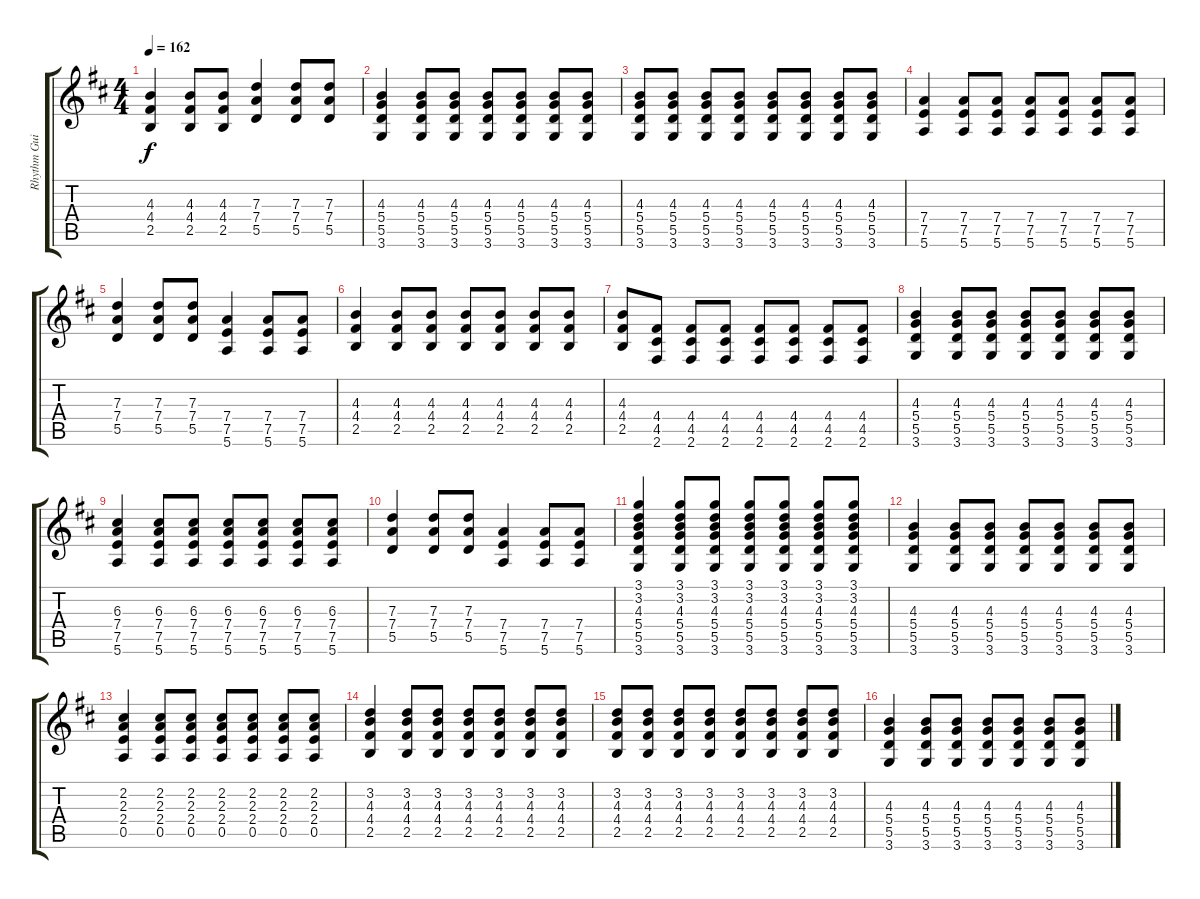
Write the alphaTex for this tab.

\track ("Rhythm Guitar 1" "Rhythm Gui") {instrument overdrivenguitar}
\staff {score tabs}
\tuning (E4 B3 G3 D3 A2 E2) {hide}
\ts (4 4)
\tempo 162
\clef g2
\ks d
(4.3 4.4 2.5).4{dy f} (4.3 4.4 2.5).8 (4.3 4.4 2.5).8 (7.3 7.4 5.5).4 (7.3 7.4 5.5).8 (7.3 7.4 5.5).8 |
(4.3 5.4 5.5 3.6).4 (4.3 5.4 5.5 3.6).8 (4.3 5.4 5.5 3.6).8 (4.3 5.4 5.5 3.6).8 (4.3 5.4 5.5 3.6).8 (4.3 5.4 5.5 3.6).8 (4.3 5.4 5.5 3.6).8 |
(4.3 5.4 5.5 3.6).8 (4.3 5.4 5.5 3.6).8 (4.3 5.4 5.5 3.6).8 (4.3 5.4 5.5 3.6).8 (4.3 5.4 5.5 3.6).8 (4.3 5.4 5.5 3.6).8 (4.3 5.4 5.5 3.6).8 (4.3 5.4 5.5 3.6).8 |
(7.4 7.5 5.6).4 (7.4 7.5 5.6).8 (7.4 7.5 5.6).8 (7.4 7.5 5.6).8 (7.4 7.5 5.6).8 (7.4 7.5 5.6).8 (7.4 7.5 5.6).8 |
(7.3 7.4 5.5).4 (7.3 7.4 5.5).8 (7.3 7.4 5.5).8 (7.4 7.5 5.6).4 (7.4 7.5 5.6).8 (7.4 7.5 5.6).8 |
(4.3 4.4 2.5).4 (4.3 4.4 2.5).8 (4.3 4.4 2.5).8 (4.3 4.4 2.5).8 (4.3 4.4 2.5).8 (4.3 4.4 2.5).8 (4.3 4.4 2.5).8 |
(4.3 4.4 2.5).8 (4.4 4.5 2.6).8 (4.4 4.5 2.6).8 (4.4 4.5 2.6).8 (4.4 4.5 2.6).8 (4.4 4.5 2.6).8 (4.4 4.5 2.6).8 (4.4 4.5 2.6).8 |
(4.3 5.4 5.5 3.6).4 (4.3 5.4 5.5 3.6).8 (4.3 5.4 5.5 3.6).8 (4.3 5.4 5.5 3.6).8 (4.3 5.4 5.5 3.6).8 (4.3 5.4 5.5 3.6).8 (4.3 5.4 5.5 3.6).8 |
(6.3 7.4 7.5 5.6).4 (6.3 7.4 7.5 5.6).8 (6.3 7.4 7.5 5.6).8 (6.3 7.4 7.5 5.6).8 (6.3 7.4 7.5 5.6).8 (6.3 7.4 7.5 5.6).8 (6.3 7.4 7.5 5.6).8 |
(7.3 7.4 5.5).4 (7.3 7.4 5.5).8 (7.3 7.4 5.5).8 (7.4 7.5 5.6).4 (7.4 7.5 5.6).8 (7.4 7.5 5.6).8 |
(3.1 3.2 4.3 5.4 5.5 3.6).4 (3.1 3.2 4.3 5.4 5.5 3.6).8 (3.1 3.2 4.3 5.4 5.5 3.6).8 (3.1 3.2 4.3 5.4 5.5 3.6).8 (3.1 3.2 4.3 5.4 5.5 3.6).8 (3.1 3.2 4.3 5.4 5.5 3.6).8 (3.1 3.2 4.3 5.4 5.5 3.6).8 |
(4.3 5.4 5.5 3.6).4 (4.3 5.4 5.5 3.6).8 (4.3 5.4 5.5 3.6).8 (4.3 5.4 5.5 3.6).8 (4.3 5.4 5.5 3.6).8 (4.3 5.4 5.5 3.6).8 (4.3 5.4 5.5 3.6).8 |
(2.2 2.3 2.4 0.5).4 (2.2 2.3 2.4 0.5).8 (2.2 2.3 2.4 0.5).8 (2.2 2.3 2.4 0.5).8 (2.2 2.3 2.4 0.5).8 (2.2 2.3 2.4 0.5).8 (2.2 2.3 2.4 0.5).8 |
(3.2 4.3 4.4 2.5).4 (3.2 4.3 4.4 2.5).8 (3.2 4.3 4.4 2.5).8 (3.2 4.3 4.4 2.5).8 (3.2 4.3 4.4 2.5).8 (3.2 4.3 4.4 2.5).8 (3.2 4.3 4.4 2.5).8 |
(3.2 4.3 4.4 2.5).8 (3.2 4.3 4.4 2.5).8 (3.2 4.3 4.4 2.5).8 (3.2 4.3 4.4 2.5).8 (3.2 4.3 4.4 2.5).8 (3.2 4.3 4.4 2.5).8 (3.2 4.3 4.4 2.5).8 (3.2 4.3 4.4 2.5).8 |
(4.3 5.4 5.5 3.6).4 (4.3 5.4 5.5 3.6).8 (4.3 5.4 5.5 3.6).8 (4.3 5.4 5.5 3.6).8 (4.3 5.4 5.5 3.6).8 (4.3 5.4 5.5 3.6).8 (4.3 5.4 5.5 3.6).8
